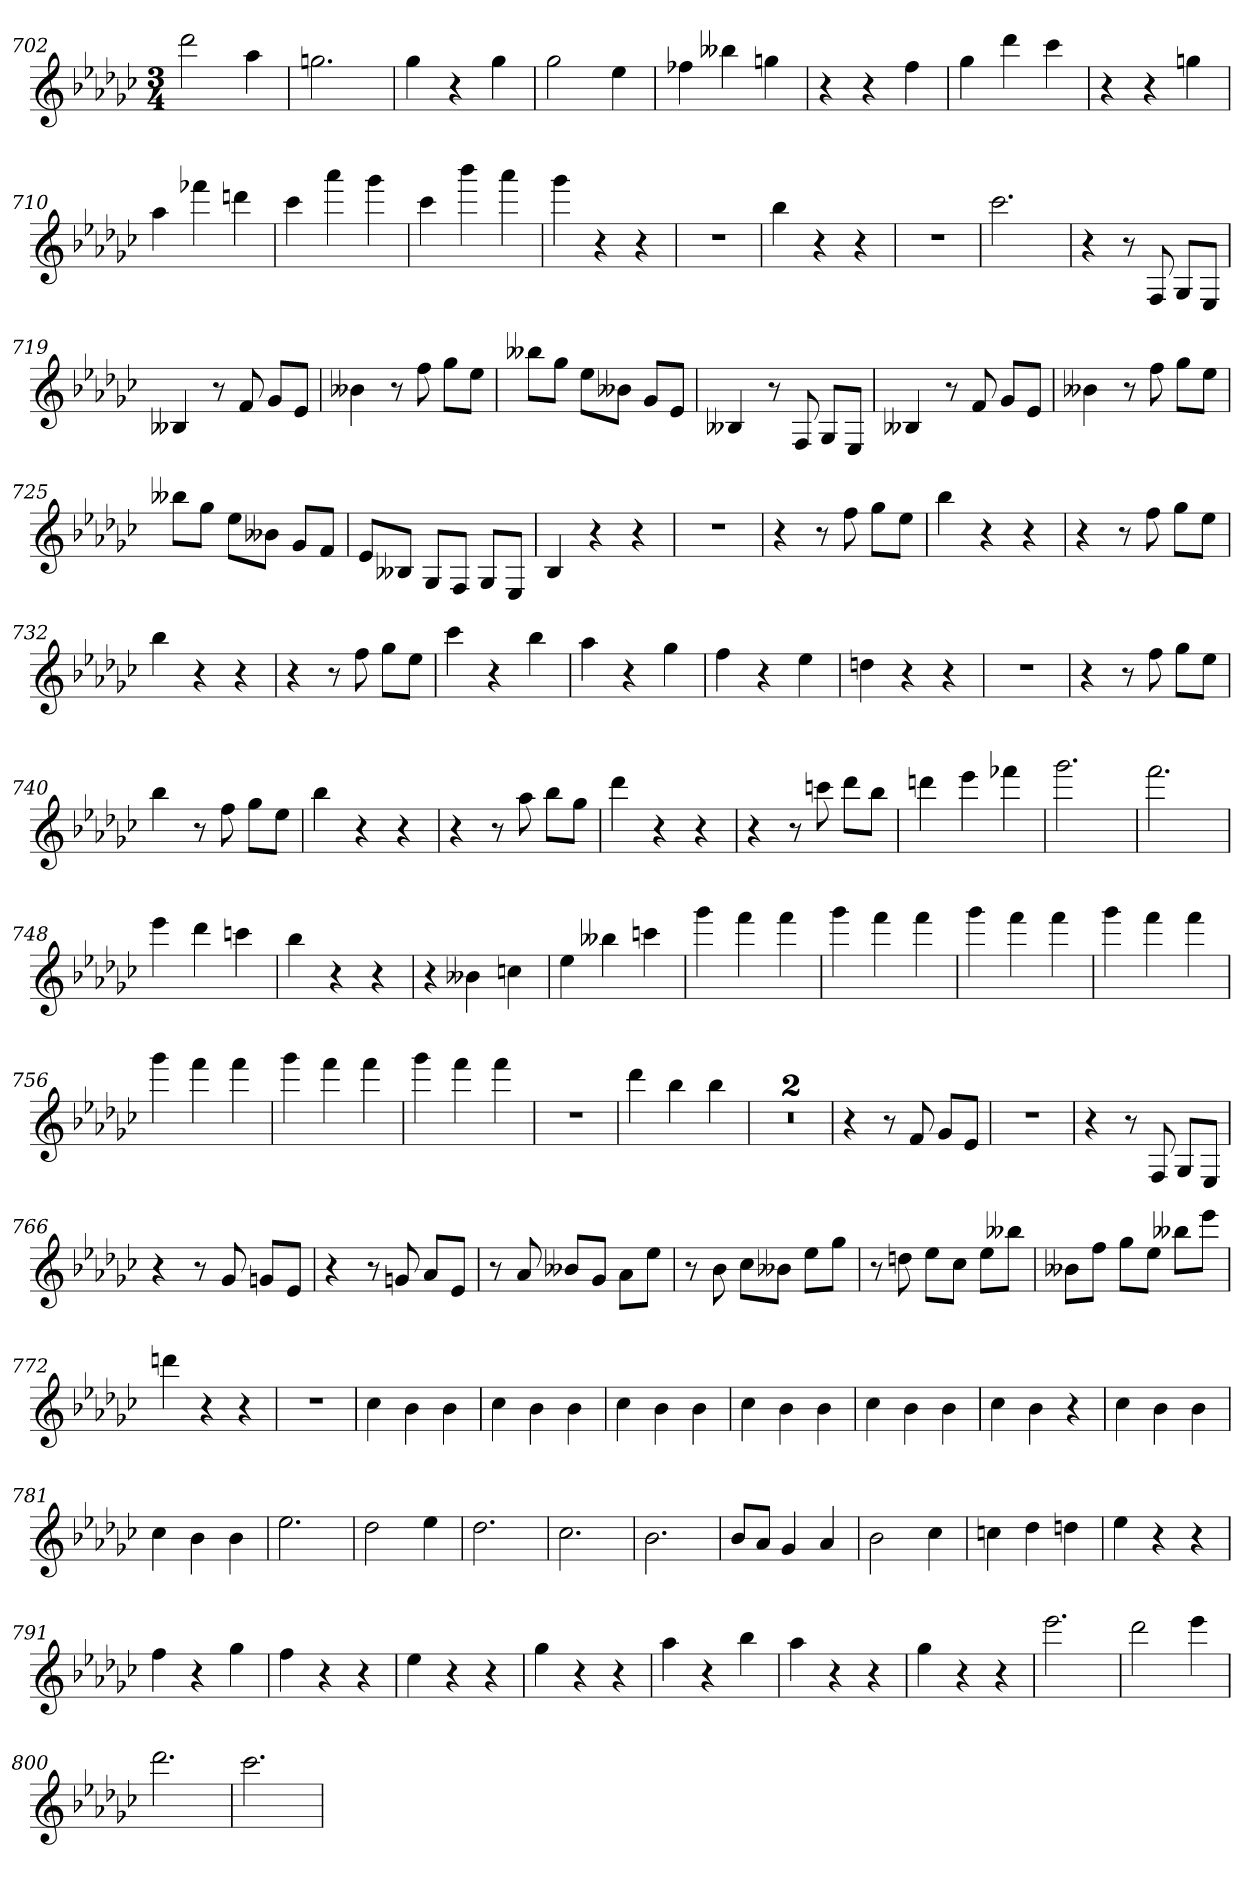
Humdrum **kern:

**kern
*part1
*staff1
*clefG2
*k[b-e-a-d-g-c-]
*G-:
*M3/4
=702
2ddd-
4aa-
=703
2.ggn
=704
4gg-
4r
4gg-
=705
2gg-
4ee-
=706
4ff-X
4bb--X
4ggn
=707
4r
4r
4ff
=708
4gg-
4ddd-
4ccc-
=709
4r
4r
4ggn
=710
4aa-
4fff-X
4dddn
=711
4ccc-
4aaa-
4ggg-
=712
4ccc-
4bbb-
4aaa-
=713
4ggg-
4r
4r
=714
2.r
=715
4bb-
4r
4r
=716
2.r
=717
2.ccc-
=718
4r
8r
8F
8G-/L
8E-/J
=719
4B--X
8r
8f
8g-/L
8e-/J
=720
4b--X
8r
8ff
8gg-\L
8ee-\J
=721
8bb--X\L
8gg-\J
8ee-\L
8b--X\J
8g-/L
8e-/J
=722
4B--X
8r
8F
8G-/L
8E-/J
=723
4B--X
8r
8f
8g-/L
8e-/J
=724
4b--X
8r
8ff
8gg-\L
8ee-\J
=725
8bb--X\L
8gg-\J
8ee-\L
8b--X\J
8g-/L
8f/J
=726
8e-/L
8B--X/J
8G-/L
8F/J
8G-/L
8E-/J
=727
4B-
4r
4r
=728
2.r
=729
4r
8r
8ff
8gg-\L
8ee-\J
=730
4bb-
4r
4r
=731
4r
8r
8ff
8gg-\L
8ee-\J
=732
4bb-
4r
4r
=733
4r
8r
8ff
8gg-\L
8ee-\J
=734
4ccc-
4r
4bb-
=735
4aa-
4r
4gg-
=736
4ff
4r
4ee-
=737
4ddn
4r
4r
=738
2.r
=739
4r
8r
8ff
8gg-\L
8ee-\J
=740
4bb-
8r
8ff
8gg-\L
8ee-\J
=741
4bb-
4r
4r
=742
4r
8r
8aa-
8bb-\L
8gg-\J
=743
4ddd-
4r
4r
=744
4r
8r
8cccn
8ddd-\L
8bb-\J
=745
4dddn
4eee-
4fff-X
=746
2.ggg-
=747
2.fff
=748
4eee-
4ddd-
4cccn
=749
4bb-
4r
4r
=750
4r
4b--X
4ccn
=751
4ee-
4bb--X
4cccn
=752
4ggg-
4fff
4fff
=753
4ggg-
4fff
4fff
=754
4ggg-
4fff
4fff
=755
4ggg-
4fff
4fff
=756
4ggg-
4fff
4fff
=757
4ggg-
4fff
4fff
=758
4ggg-
4fff
4fff
=759
2.r
=760
4ddd-
4bb-
4bb-
=761
2.r
=762
2.r
=763
4r
8r
8f
8g-/L
8e-/J
=764
2.r
=765
4r
8r
8F
8G-/L
8E-/J
=766
4r
8r
8g-
8gn/L
8e-/J
=767
4r
8r
8gn
8a-/L
8e-/J
=768
8r
8a-
8b--X/L
8g-/J
8a-\L
8ee-\J
=769
8r
8b-
8cc-\L
8b--X\J
8ee-\L
8gg-\J
=770
8r
8ddn
8ee-\L
8cc-\J
8ee-\L
8bb--X\J
=771
8b--X\L
8ff\J
8gg-\L
8ee-\J
8bb--X\L
8eee-\J
=772
4dddn
4r
4r
=773
2.r
=774
4cc-
4b-
4b-
=775
4cc-
4b-
4b-
=776
4cc-
4b-
4b-
=777
4cc-
4b-
4b-
=778
4cc-
4b-
4b-
=779
4cc-
4b-
4r
=780
4cc-
4b-
4b-
=781
4cc-
4b-
4b-
=782
2.ee-
=783
2dd-
4ee-
=784
2.dd-
=785
2.cc-
=786
2.b-
=787
8b-/L
8a-/J
4g-
4a-
=788
2b-
4cc-
=789
4ccn
4dd-
4ddn
=790
4ee-
4r
4r
=791
4ff
4r
4gg-
=792
4ff
4r
4r
=793
4ee-
4r
4r
=794
4gg-
4r
4r
=795
4aa-
4r
4bb-
=796
4aa-
4r
4r
=797
4gg-
4r
4r
=798
2.eee-
=799
2ddd-
4eee-
=800
2.ddd-
=801
2.ccc-
=
*-
